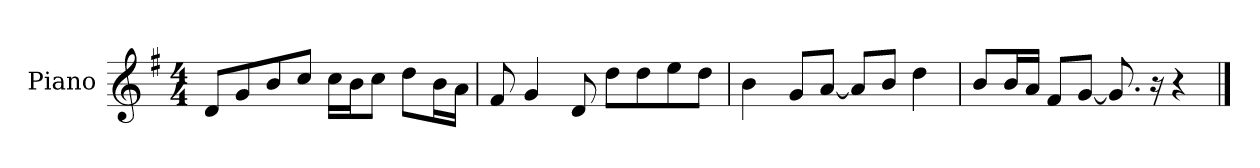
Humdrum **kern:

**kern
*part1
*staff1
*I"Piano
*I'P-no
*clefG2
*k[f#]
*M4/4
*MM90
=1
8d/L
8g/
8b/
8cc/J
16cc\LL
16b\J
8cc\J
8dd\L
16b\L
16a\JJ
=2
8f#/
4g/
8d/
8dd\L
8dd\
8ee\
8dd\J
=3
4b\
8g/L
[8a/J
8a/L]
8b/J
4dd\
=4
8b/L
16b/L
16a/JJ
8f#/L
[8g/J
8.g/]
16r
4r
==
*-
